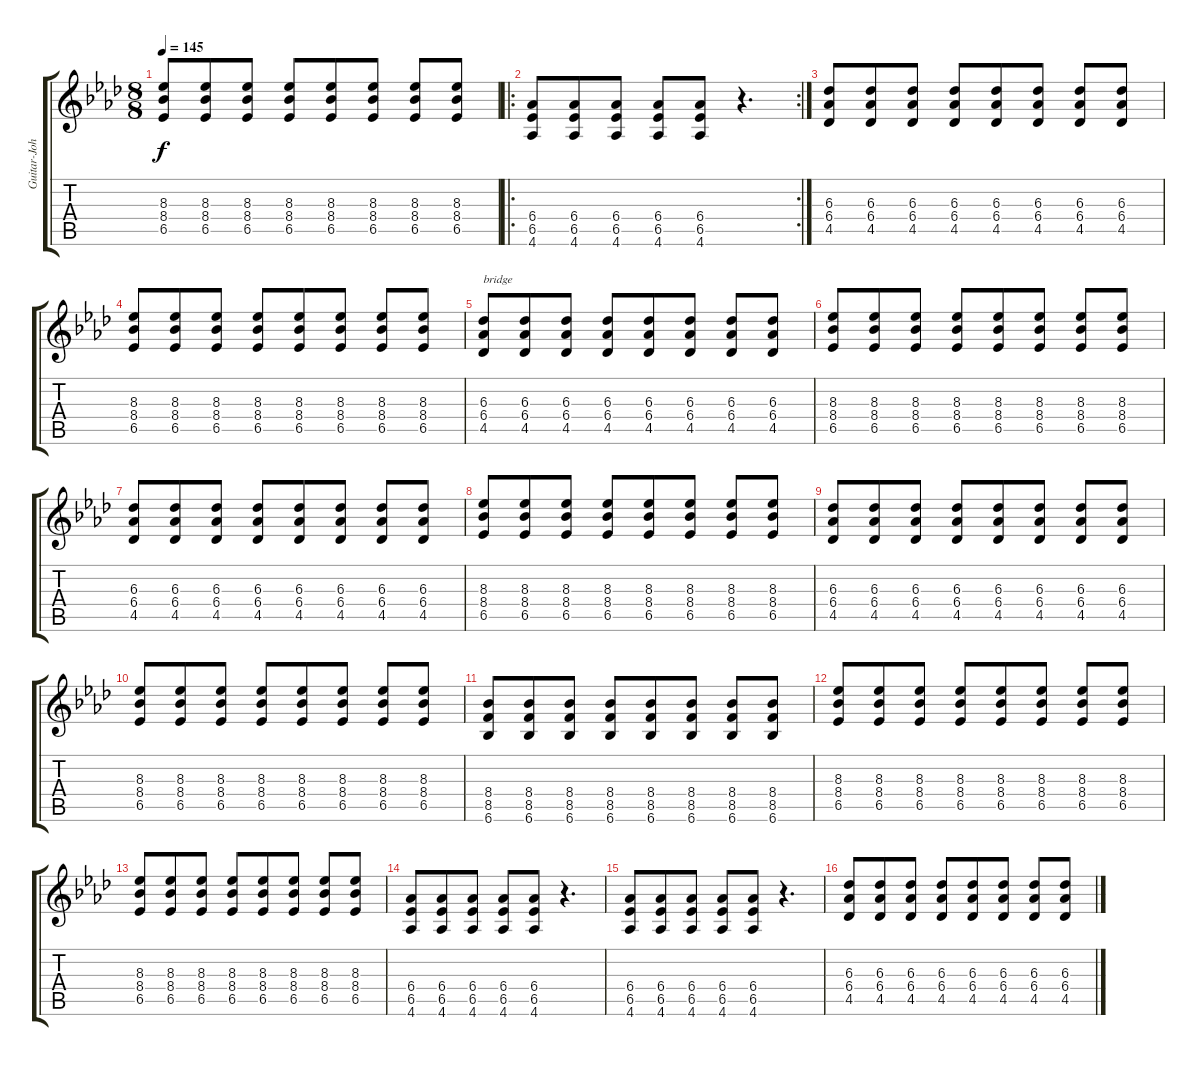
\track ("Guitar-Johnny" "Guitar-Joh") {instrument distortionguitar}
\staff {score tabs}
\tuning (E4 B3 G3 D3 A2 E2) {hide}
\ts (8 8)
\tempo 145
\clef g2
\ks ab
(8.3 8.4 6.5).8{dy f} (8.3 8.4 6.5).8 (8.3 8.4 6.5).8 (8.3 8.4 6.5).8 (8.3 8.4 6.5).8 (8.3 8.4 6.5).8 (8.3 8.4 6.5).8 (8.3 8.4 6.5).8 |
\ro
\rc 2
(6.4 6.5 4.6).8 (6.4 6.5 4.6).8 (6.4 6.5 4.6).8 (6.4 6.5 4.6).8 (6.4 6.5 4.6).8 r.4{d} |
(6.3 6.4 4.5).8 (6.3 6.4 4.5).8 (6.3 6.4 4.5).8 (6.3 6.4 4.5).8 (6.3 6.4 4.5).8 (6.3 6.4 4.5).8 (6.3 6.4 4.5).8 (6.3 6.4 4.5).8 |
(8.3 8.4 6.5).8 (8.3 8.4 6.5).8 (8.3 8.4 6.5).8 (8.3 8.4 6.5).8 (8.3 8.4 6.5).8 (8.3 8.4 6.5).8 (8.3 8.4 6.5).8 (8.3 8.4 6.5).8 |
(6.3 6.4 4.5).8{txt "bridge"} (6.3 6.4 4.5).8 (6.3 6.4 4.5).8 (6.3 6.4 4.5).8 (6.3 6.4 4.5).8 (6.3 6.4 4.5).8 (6.3 6.4 4.5).8 (6.3 6.4 4.5).8 |
(8.3 8.4 6.5).8 (8.3 8.4 6.5).8 (8.3 8.4 6.5).8 (8.3 8.4 6.5).8 (8.3 8.4 6.5).8 (8.3 8.4 6.5).8 (8.3 8.4 6.5).8 (8.3 8.4 6.5).8 |
(6.3 6.4 4.5).8 (6.3 6.4 4.5).8 (6.3 6.4 4.5).8 (6.3 6.4 4.5).8 (6.3 6.4 4.5).8 (6.3 6.4 4.5).8 (6.3 6.4 4.5).8 (6.3 6.4 4.5).8 |
(8.3 8.4 6.5).8 (8.3 8.4 6.5).8 (8.3 8.4 6.5).8 (8.3 8.4 6.5).8 (8.3 8.4 6.5).8 (8.3 8.4 6.5).8 (8.3 8.4 6.5).8 (8.3 8.4 6.5).8 |
(6.3 6.4 4.5).8 (6.3 6.4 4.5).8 (6.3 6.4 4.5).8 (6.3 6.4 4.5).8 (6.3 6.4 4.5).8 (6.3 6.4 4.5).8 (6.3 6.4 4.5).8 (6.3 6.4 4.5).8 |
(8.3 8.4 6.5).8 (8.3 8.4 6.5).8 (8.3 8.4 6.5).8 (8.3 8.4 6.5).8 (8.3 8.4 6.5).8 (8.3 8.4 6.5).8 (8.3 8.4 6.5).8 (8.3 8.4 6.5).8 |
(8.4 8.5 6.6).8 (8.4 8.5 6.6).8 (8.4 8.5 6.6).8 (8.4 8.5 6.6).8 (8.4 8.5 6.6).8 (8.4 8.5 6.6).8 (8.4 8.5 6.6).8 (8.4 8.5 6.6).8 |
(8.3 8.4 6.5).8 (8.3 8.4 6.5).8 (8.3 8.4 6.5).8 (8.3 8.4 6.5).8 (8.3 8.4 6.5).8 (8.3 8.4 6.5).8 (8.3 8.4 6.5).8 (8.3 8.4 6.5).8 |
(8.3 8.4 6.5).8 (8.3 8.4 6.5).8 (8.3 8.4 6.5).8 (8.3 8.4 6.5).8 (8.3 8.4 6.5).8 (8.3 8.4 6.5).8 (8.3 8.4 6.5).8 (8.3 8.4 6.5).8 |
(6.4 6.5 4.6).8 (6.4 6.5 4.6).8 (6.4 6.5 4.6).8 (6.4 6.5 4.6).8 (6.4 6.5 4.6).8 r.4{d} |
(6.4 6.5 4.6).8 (6.4 6.5 4.6).8 (6.4 6.5 4.6).8 (6.4 6.5 4.6).8 (6.4 6.5 4.6).8 r.4{d} |
(6.3 6.4 4.5).8 (6.3 6.4 4.5).8 (6.3 6.4 4.5).8 (6.3 6.4 4.5).8 (6.3 6.4 4.5).8 (6.3 6.4 4.5).8 (6.3 6.4 4.5).8 (6.3 6.4 4.5).8
